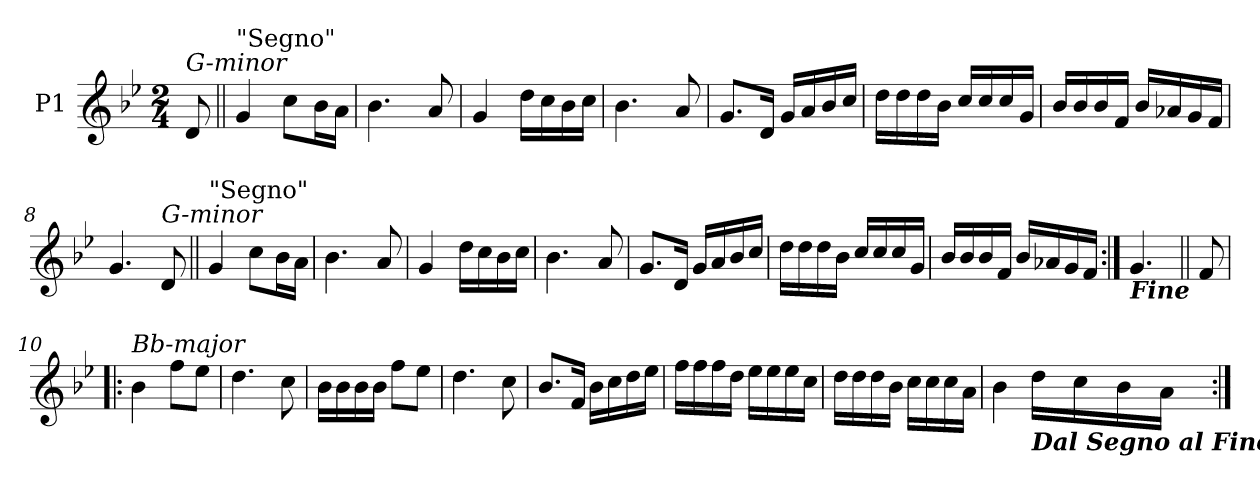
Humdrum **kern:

**kern
*part1
*staff1
*I"P1
*clefG2
*k[b-e-]
*g:
*M2/4
=
!LO:TX:a:i:t=G-minor
8d
=1||
!LO:TX:a:t="Segno"
4g
8ccL
16b-L
16aJJ
=2
4.b-
8a
=3
4g
16ddLL
16cc
16b-
16ccJJ
=4
4.b-
8a
=5
8.gL
16dJk
16gLL
16a
16b-
16ccJJ
=6
16ddLL
16dd
16dd
16b-JJ
16ccLL
16cc
16cc
16gJJ
=7
16b-LL
16b-
16b-
16fJJ
16b-LL
16a-X
16g
16fJJ
=8
4.g
!LO:TX:a:i:t=G-minor
8d
=1||
!LO:TX:a:t="Segno"
4g
8ccL
16b-L
16aJJ
=2
4.b-
8a
=3
4g
16ddLL
16cc
16b-
16ccJJ
=4
4.b-
8a
=5
8.gL
16dJk
16gLL
16a
16b-
16ccJJ
=6
16ddLL
16dd
16dd
16b-JJ
16ccLL
16cc
16cc
16gJJ
=7
16b-LL
16b-
16b-
16fJJ
16b-LL
16a-X
16g
16fJJ
=:|!
!LO:TX:b:Bi:t=Fine
4.g
=9||
8f
=10!|:
!LO:TX:a:i:t=Bb-major
4b-
8ffL
8ee-J
=11
4.dd
8cc
=12
16b-LL
16b-
16b-
16b-JJ
8ffL
8ee-J
=13
4.dd
8cc
=14
8.b-L
16fJk
16b-LL
16cc
16dd
16ee-JJ
=15
16ffLL
16ff
16ff
16ddJJ
16ee-LL
16ee-
16ee-
16ccJJ
=16
16ddLL
16dd
16dd
16b-JJ
16ccLL
16cc
16cc
16aJJ
=17
4b-
!LO:TX:b:Bi:t=Dal Segno al Fine
16ddLL
16cc
16b-
16aJJ
=:|!
*-
